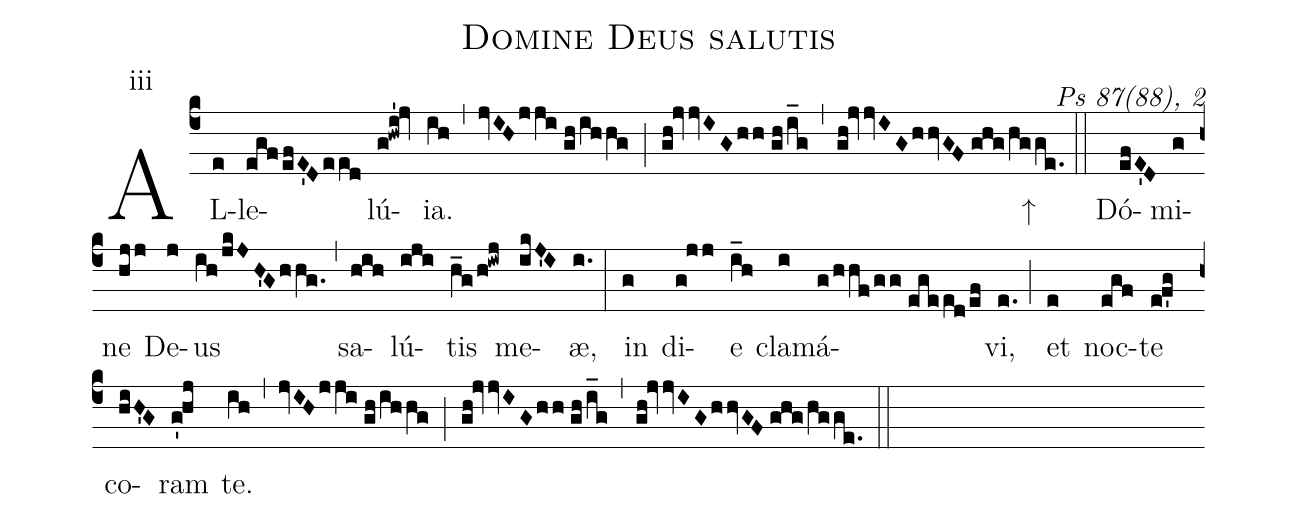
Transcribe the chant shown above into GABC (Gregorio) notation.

name:Domine Deus salutis;
commentary: Ps 87(88), 2;
mode:iii;
%%
(c4) AL(e)le(egf/efE'D/eed)lú(g!hwi'!jv)ia.(ih) (,) (jvIH/jji//gh/ihhg) (;) (gh!jvvIG/hh//gh/i_g) (,) (gh!jvvIG/hhvGF//ghg/hgge.) (::) ↑() Dó(efE'D)mi(g)ne(hjj) De(j)us(ih/jkJH'G/hhg.) (,) sa(hih)lú(iji)tis(h_g/h!iwj) me(ikJ'I)æ,(i.) (:) in(g) di(g!jj)e(i_h) cla(i)má(g/hhf/gg//egeed/ef)vi,(e.) (;) et(e) noc(egf)te(e!f'g) () co(hiH'G)ram(g'!hj) te.(ih) (,) (jvIH/jji//gh/ihhg) (;) (gh!jvvIG/hh//gh/i_g) (,) (gh!jvvIG/hhvGF//ghg/hgge.) (::)
